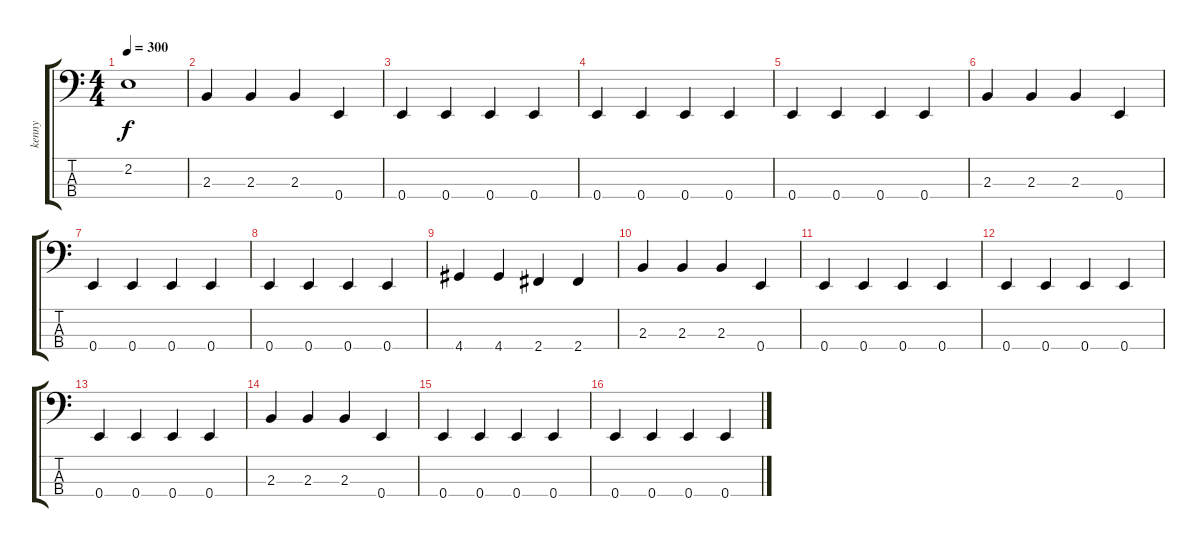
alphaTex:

\track ("kenny" "kenny") {instrument electricbasspick}
\staff {score tabs}
\tuning (G2 D2 A1 E1) {hide}
\ts (4 4)
\tempo 300
\clef f4
\ks c
2.2{t}.1{dy f} |
2.3.4 2.3.4 2.3.4 0.4.4 |
0.4.4 0.4.4 0.4.4 0.4.4 |
0.4.4 0.4.4 0.4.4 0.4.4 |
0.4.4 0.4.4 0.4.4 0.4.4 |
2.3.4 2.3.4 2.3.4 0.4.4 |
0.4.4 0.4.4 0.4.4 0.4.4 |
0.4.4 0.4.4 0.4.4 0.4.4 |
4.4.4 4.4.4 2.4.4 2.4.4 |
2.3.4 2.3.4 2.3.4 0.4.4 |
0.4.4 0.4.4 0.4.4 0.4.4 |
0.4.4 0.4.4 0.4.4 0.4.4 |
0.4.4 0.4.4 0.4.4 0.4.4 |
2.3.4 2.3.4 2.3.4 0.4.4 |
0.4.4 0.4.4 0.4.4 0.4.4 |
0.4.4 0.4.4 0.4.4 0.4.4
